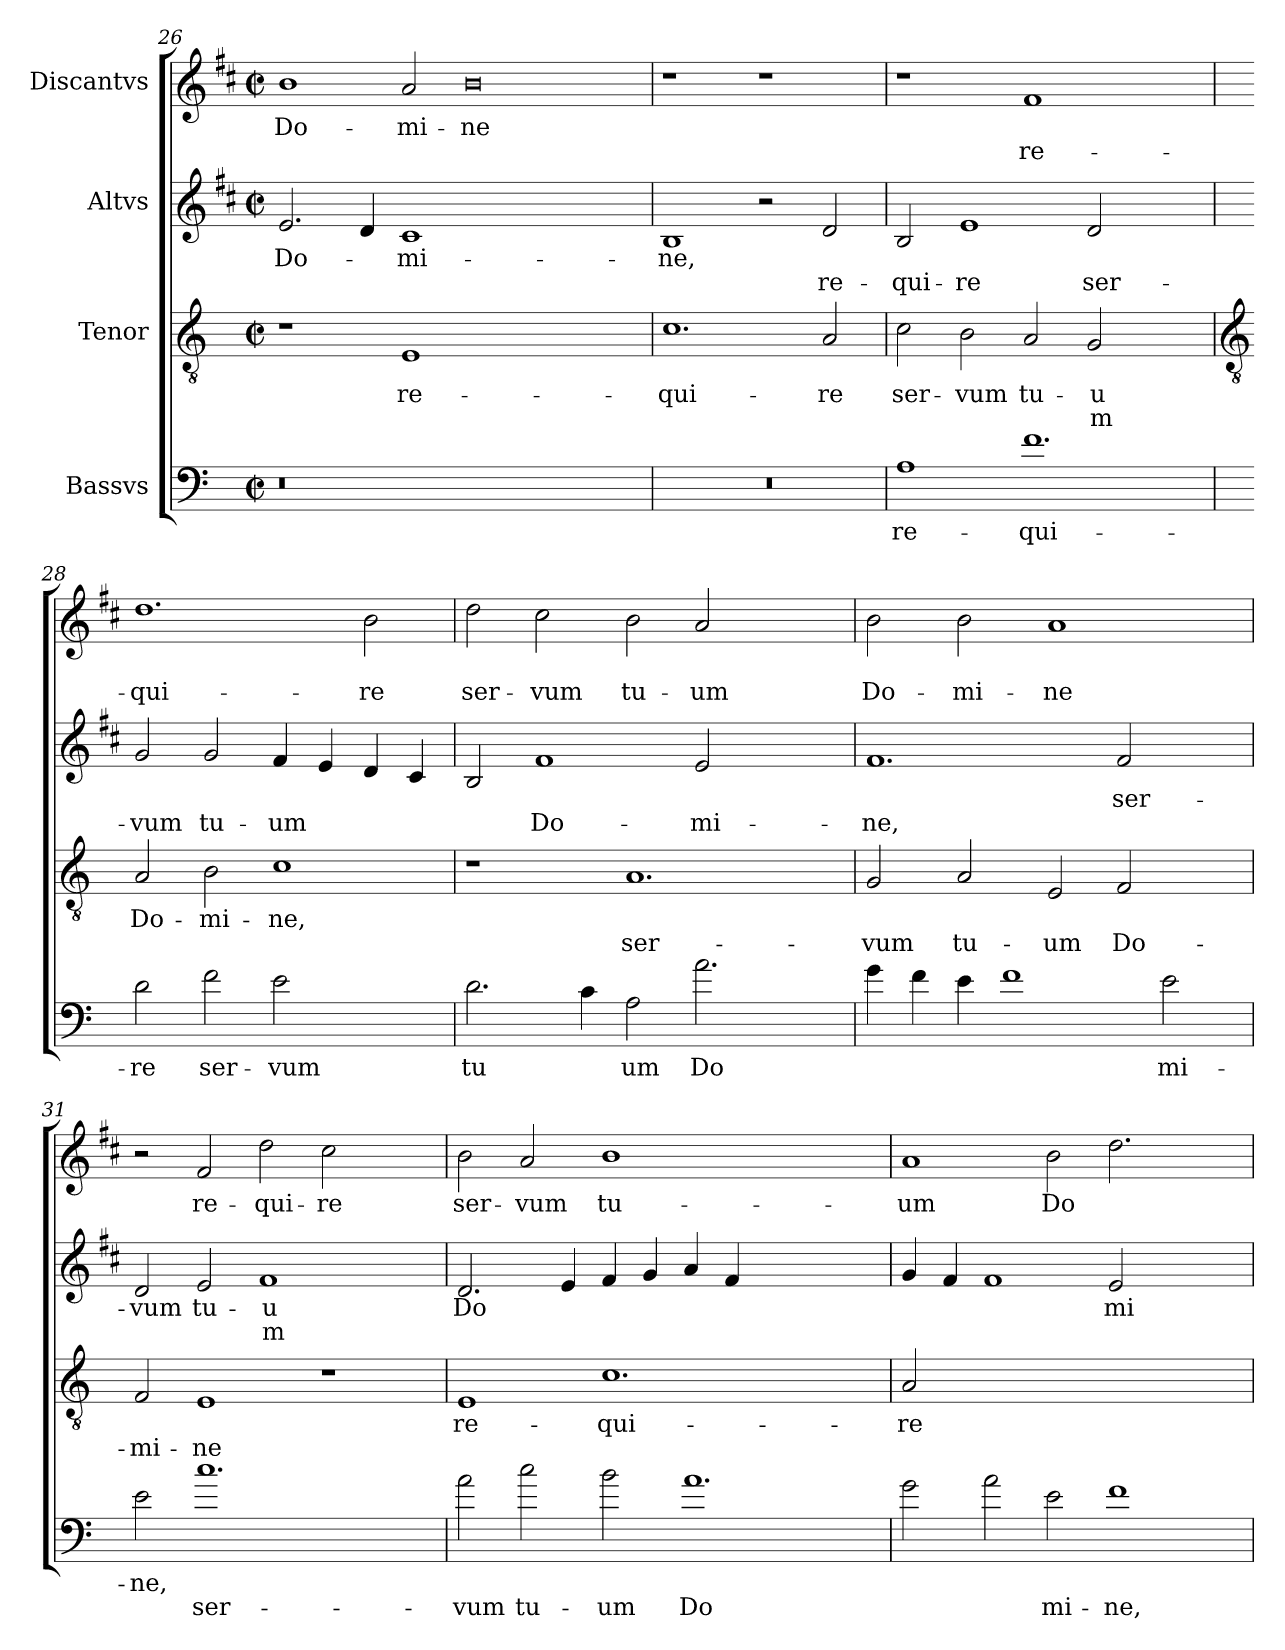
**kern	**text	**text	**kern	**text	**text	**kern	**text	**text	**kern	**text	**text
*part4	*part4	*part4	*part3	*part3	*part3	*part2	*part2	*part2	*part1	*part1	*part1
*staff4	*staff4	*staff4	*staff3	*staff3	*staff3	*staff2	*staff2	*staff2	*staff1	*staff1	*staff1
*I"Bassvs	*	*	*I"Tenor	*	*	*I"Altvs	*	*	*I"Discantvs	*	*
*clefF4	*	*	*clefGv2	*	*	*clefG2	*	*	*clefG2	*	*
*ITrd8c14	*	*	*	*	*	*ITrd1c2	*	*	*ITrd1c2	*	*
*k[]	*	*	*k[]	*	*	*k[]	*	*	*k[]	*	*
*C:	*	*	*C:	*	*	*C:	*	*	*C:	*	*
*M4/2	*	*	*M4/2	*	*	*M4/2	*	*	*M4/2	*	*
*met(c|)	*	*	*met(c|)	*	*	*met(c|)	*	*	*met(c|)	*	*
=26	=26	=26	=26	=26	=26	=26	=26	=26	=26	=26	=26
!	!	!	!	!	!	!	!LO:LY:b	!	!	!LO:LY:b	!
0r	.	.	1r	.	.	2.d	Do-	.	1a	Do-	.
.	.	.	.	.	.	4c	.	.	.	.	.
!	!	!	!	!LO:LY:b	!	!	!LO:LY:b	!	!	!LO:LY:b	!
.	.	.	1E	re-	.	1B	-mi-	.	2g	-mi-	.
!	!	!	!	!	!	!	!	!	!	!LO:LY:b	!
.	.	.	.	.	.	.	.	.	0a	-ne	.
1.ryy	.	.	1.ryy	.	.	1.ryy	.	.	.	.	.
=27	=27	=27	=27	=27	=27	=27	=27	=27	=27	=27	=27
!	!	!	!	!LO:LY:b	!	!	!LO:LY:b	!	!	!	!
0r	.	.	1.c	-qui-	.	1A	-ne,	.	1r	.	.
.	.	.	.	.	.	2r	.	.	1r	.	.
!	!	!	!	!LO:LY:b	!	!	!	!LO:LY:b	!	!	!
.	.	.	2A	-re	.	2c	.	re-	.	.	.
!!LO:LB:g=z
=28	=28	=28	=28	=28	=28	=28	=28	=28	=28	=28	=28
!	!LO:LY:b	!	!	!LO:LY:b	!	!	!	!LO:LY:b	!	!	!
1AA	re-	.	2c	ser-	.	2A	.	-qui-	1r	.	.
!	!	!	!	!LO:LY:b	!	!	!	!LO:LY:b	!	!	!
.	.	.	2B	-vum	.	1d	.	-re	.	.	.
!	!LO:LY:b	!	!	!LO:LY:b	!	!	!	!	!	!	!LO:LY:b
1.F	-qui-	.	2A	tu-	.	.	.	.	1e	.	re-
!	!	!	!	!LO:LY:b	!LO:LY:b	!	!	!LO:LY:b	!	!	!
.	.	.	2G	-u	m	2c	.	ser-	.	.	.
.	.	.	2ryy	.	.	2ryy	.	.	2ryy	.	.
!!LO:LB:g=z
=28A	=28A	=28A	=28A	=28A	=28A	=28A	=28A	=28A	=28A	=28A	=28A
*	*	*	*clefGv2	*	*	*	*	*	*	*	*
!	!LO:LY:b	!	!	!LO:LY:b	!	!	!	!LO:LY:b	!	!	!LO:LY:b
2D	-re	.	2A	Do-	.	2f	.	-vum	1.cc	.	-qui-
!	!LO:LY:b	!	!	!LO:LY:b	!	!	!	!LO:LY:b	!	!	!
2F	ser-	.	2B	-mi-	.	2f	.	tu-	.	.	.
!	!LO:LY:b	!	!	!LO:LY:b	!	!	!	!LO:LY:b	!	!	!
2E	-vum	.	1c	-ne,	.	4e	.	-um	.	.	.
.	.	.	.	.	.	4d	.	.	.	.	.
!	!	!	!	!	!	!	!	!	!	!	!LO:LY:b
2ryy	.	.	.	.	.	4c	.	.	2a	.	-re
.	.	.	.	.	.	4B	.	.	.	.	.
!!LO:LB:g=z
=29A	=29A	=29A	=29A	=29A	=29A	=29A	=29A	=29A	=29A	=29A	=29A
!	!LO:LY:b	!	!	!	!	!	!	!	!	!	!LO:LY:b
2.D	tu	.	1r	.	.	2A	.	.	2cc	.	ser-
!	!	!	!	!	!	!	!	!LO:LY:b	!	!	!LO:LY:b
.	.	.	.	.	.	1e	.	Do-	2b	.	-vum
4C	.	.	.	.	.	.	.	.	.	.	.
!	!LO:LY:b	!	!	!	!LO:LY:b	!	!	!	!	!	!LO:LY:b
2AA	um	.	1.A	.	ser-	.	.	.	2a	.	tu-
!	!LO:LY:b	!	!	!	!	!	!	!LO:LY:b	!	!	!LO:LY:b
2.A	Do	.	.	.	.	2d	.	-mi-	2g	.	-um
.	.	.	.	.	.	2ryy	.	.	2ryy	.	.
4ryy	.	.	.	.	.	.	.	.	.	.	.
=30A	=30A	=30A	=30A	=30A	=30A	=30A	=30A	=30A	=30A	=30A	=30A
!	!	!	!	!	!LO:LY:b	!	!	!LO:LY:b	!	!	!LO:LY:b
4G	.	.	2G	.	-vum	1.e	.	-ne,	2a	.	Do-
4F	.	.	.	.	.	.	.	.	.	.	.
!	!	!	!	!	!LO:LY:b	!	!	!	!	!	!LO:LY:b
4E	.	.	2A	.	tu-	.	.	.	2a	.	-mi-
1F	.	.	.	.	.	.	.	.	.	.	.
!	!	!	!	!	!LO:LY:b	!	!	!	!	!	!LO:LY:b
.	.	.	2E	.	-um	.	.	.	1g	.	-ne
!	!	!	!	!	!LO:LY:b	!	!LO:LY:b	!	!	!	!
.	.	.	2F	.	Do-	2e	ser-	.	.	.	.
!	!LO:LY:b	!	!	!	!	!	!	!	!	!	!
2E	mi-	.	.	.	.	.	.	.	.	.	.
.	.	.	4ryy	.	.	4ryy	.	.	4ryy	.	.
=31A	=31A	=31A	=31A	=31A	=31A	=31A	=31A	=31A	=31A	=31A	=31A
!	!LO:LY:b	!	!	!	!LO:LY:b	!	!LO:LY:b	!	!	!	!
2E	-ne,	.	2F	.	-mi-	2c	-vum	.	2r	.	.
!	!	!LO:LY:b	!	!	!LO:LY:b	!	!LO:LY:b	!	!	!LO:LY:b	!
1.c	.	ser-	1E	.	-ne	2d	tu-	.	2e	re-	.
!	!	!	!	!	!	!	!LO:LY:b	!LO:LY:b	!	!LO:LY:b	!
.	.	.	.	.	.	1e	-u	m	2cc	-qui-	.
!	!	!	!	!	!	!	!	!	!	!LO:LY:b	!
.	.	.	1r	.	.	.	.	.	2b	-re	.
2ryy	.	.	.	.	.	2ryy	.	.	2ryy	.	.
=32A	=32A	=32A	=32A	=32A	=32A	=32A	=32A	=32A	=32A	=32A	=32A
!	!	!LO:LY:b	!	!LO:LY:b	!	!	!LO:LY:b	!	!	!LO:LY:b	!
2A	.	-vum	1E	re-	.	2.c	Do	.	2a	ser-	.
!	!	!LO:LY:b	!	!	!	!	!	!	!	!LO:LY:b	!
2c	.	tu-	.	.	.	.	.	.	2g	-vum	.
.	.	.	.	.	.	4d	.	.	.	.	.
!	!	!LO:LY:b	!	!LO:LY:b	!	!	!	!	!	!LO:LY:b	!
2B	.	-um	1.c	-qui-	.	4e	.	.	1a	tu-	.
.	.	.	.	.	.	4f	.	.	.	.	.
!	!	!LO:LY:b	!	!	!	!	!	!	!	!	!
1.A	.	Do	.	.	.	4g	.	.	.	.	.
.	.	.	.	.	.	4e	.	.	.	.	.
.	.	.	.	.	.	1ryy	.	.	1ryy	.	.
.	.	.	2ryy	.	.	.	.	.	.	.	.
!!LO:LB:g=z
=33	=33	=33	=33	=33	=33	=33	=33	=33	=33	=33	=33
!	!	!	!	!LO:LY:b	!	!	!	!	!	!LO:LY:b	!
2G	.	.	2A	-re	.	4f	.	.	1g	-um	.
.	.	.	.	.	.	4e	.	.	.	.	.
2A	.	.	0ryy	.	.	1e	.	.	.	.	.
!	!	!LO:LY:b	!	!	!	!	!	!	!	!LO:LY:b	!
2E	.	mi-	.	.	.	.	.	.	2a	Do	.
!	!	!LO:LY:b	!	!	!	!	!LO:LY:b	!	!	!	!
1F	.	-ne,	.	.	.	2d	mi-	.	2.cc	.	.
.	.	.	.	.	.	2ryy	.	.	.	.	.
.	.	.	.	.	.	.	.	.	4ryy	.	.
=	=	=	=	=	=	=	=	=	=	=	=
*-	*-	*-	*-	*-	*-	*-	*-	*-	*-	*-	*-
